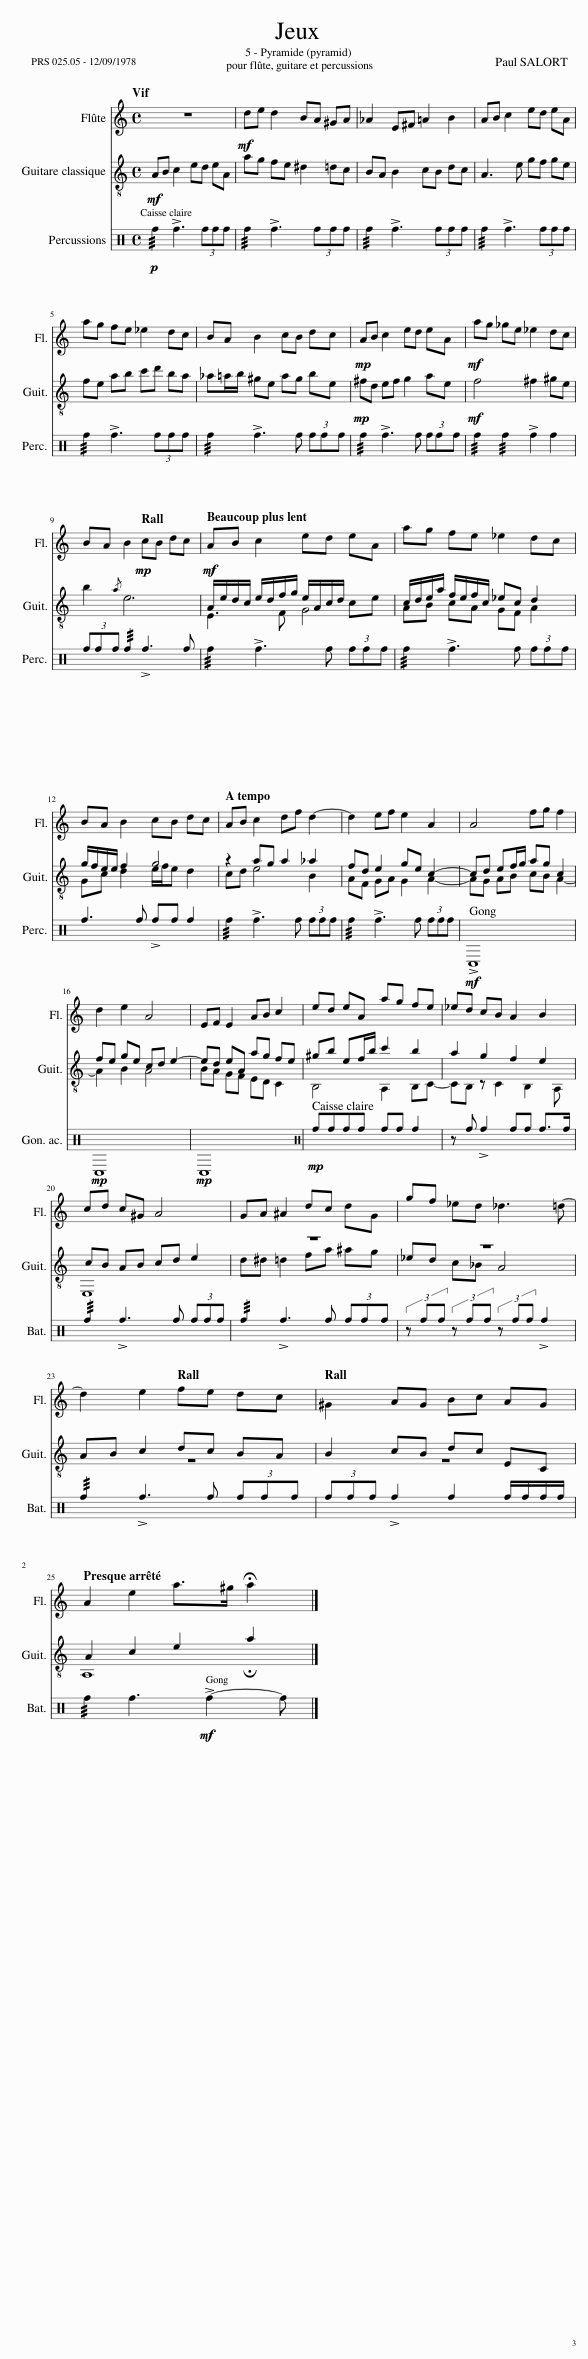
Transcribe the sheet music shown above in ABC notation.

X:1
%%score 1 ( 2 3 ) 4
L:1/8
Q:1/4=90
M:4/4
I:linebreak $
K:C
V:1 treble
V:2 treble-8
V:3 treble-8
V:4 perc
K:none
V:1
 z8 |!mf! de d2 BA ^GA | _A2 E^F =A2 B2 | AB c2 ed eA |$ ag fe _e2 dc | %5
 BA B2 cB dc |!mp! AB c2 ed eA |!mf! ag _ge _e2 dc |$ BA B2!mp![Q:1/4=85] cB dc |[Q:1/4=60]!mf! AB c2 ed eA | %10
 ag fe _e2 dc |$ BA B2 cB dc |[Q:1/4=90] AB c2 df d2- | d2 ef e2 A2 | A4 fg f2 |$ %15
 d2 e2 A4 | EF E2 AB c2 | ed eA ag fe | _ed cB A2 B2 |$ cd c^G A4 | %20
 GA ^A2 dc dG | gf _ed _d3 =d- |$ d2 e2[Q:1/4=85] fe dc |[Q:1/4=80] ^G2 AG Bc AG |$[Q:1/4=50] A2 e2 a>^g !fermata!a2 |] %25
V:2
!mf! AB c2 ed eA | ag fe ^d2 =dc | BA B2 cB dc | A3 e gf ge |$ fe ab c'd' ba | %5
 _a=a/b/ ^ge ag be |!mp! ^fd ef g2 ae |!mf! f4 ^f2 ^ge |$ b2{/a} e6 | E3 F G4 | %10
 AB cA GF A2 |$ g/f/e/e/ f2 g4 | cd e4 B2 | AF GA G2 A2- | AG AB cB A2- |$ %15
 A2 B2 A4 | BA GF ED C2 | B,4 A,2 B,C- | CB, z C2 B,2 A, |$ E,8 | %20
 z8 | z8 |$ z8 | z8 |$ A,8 |] %25
V:3
 x8 | x8 | x8 | x8 |$ x8 | %5
 x8 | x8 | x8 |$ x8 | A/e/d/c/ e/d/f/g/ e/A/c/d/ ce | %10
 c/d/e/a/ f/e/f/c/ _ec d2 |$ Gc d2 e/f/e d2 | z2 ag a2 _a2 | fd e2 ge c2- | cd ef/g/ ag c2 |$ %15
 fe ge cd e2- | ed eA ag fe | ^gb ef/b/ c'2 b2 | a2 g2 f2 e2 |$ cB AB cd e2 | %20
 d^d =d2 fa ^ag | _ed c_B A4 |$ AB c2 dc BA | B2 cB dc EC |$ A2 c2 e2 !fermata!a2 |] %25
V:4
!p! !///!f2 !>!f3 fff | !///!f2 !>!f3 fff | !///!f2 !>!f3 fff | !///!f2 !>!f3 fff |$ !///!f2 !>!f3 fff | %5
 !///!f2 !>!f3 f (3fff | !///!f2 !>!f3 f (3fff | !///!f2 !///!f2 !>!f2 f2 |$ (3fff !///!f2 !>!f3 f | !///!f2 !>!f3 f (3fff | %10
 !///!f2 !>!f3 f (3fff |$ f3 f !>!ff f2 | !///!f2 !>!f3 f (3fff | !///!f2 !>!f3 f (3fff |!mf! !>!C,8 |$ %15
!mp! C,8 |!mp! C,8 |[K:perc]!mp! ffff ff f2 | z f !>!f2 ff f>f |$ !///!f2 !>!f3 f (3fff | %20
 !///!f2 !>!f3 f (3fff | (3z ff (3z ff (3z ff !>!f2 |$ !///!f2 !>!f3 f (3fff | (3fff !>!f2 f2 f/f/f/f/ |$ !///!f2 f3!mf! !>!f2- f |] %25
